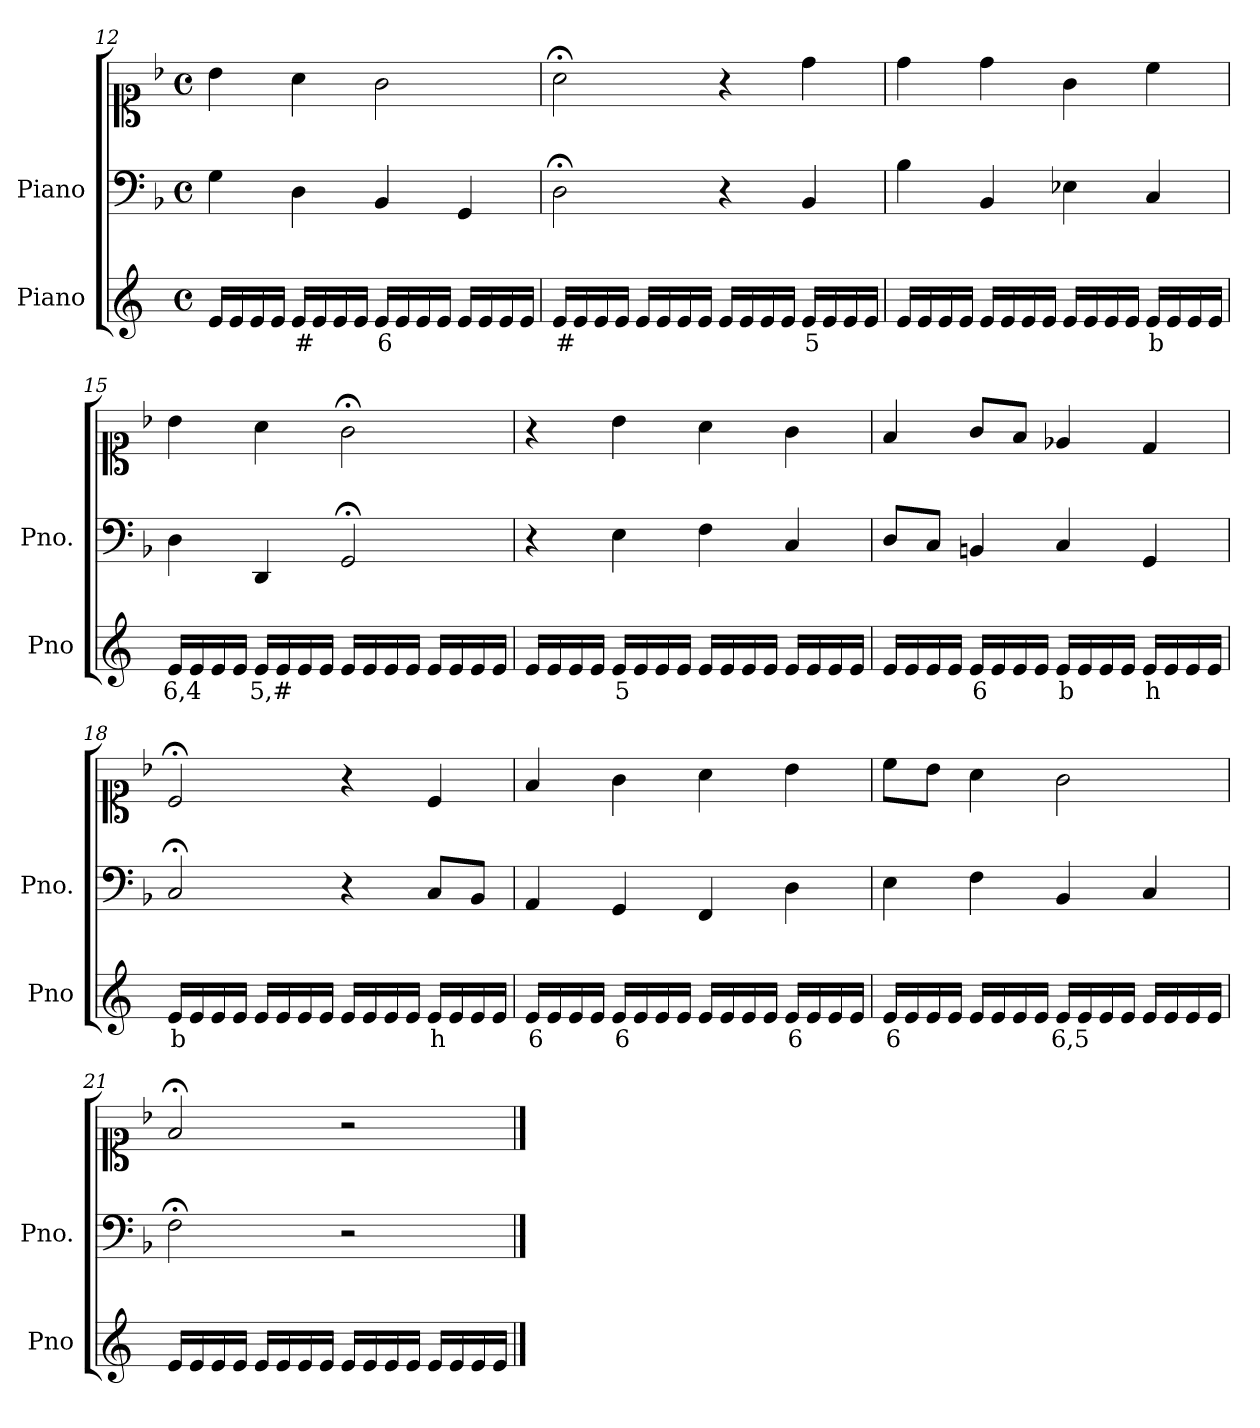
**kern	**text	**kern	**kern
*part2	*part2	*part1	*part1
*staff3	*staff3	*staff2	*staff1
*I"Piano	*	*I"Piano	*
*I'Pno	*	*I'Pno.	*
*clefG2	*	*clefF4	*clefC1
*k[]	*	*k[b-]	*k[b-]
*M4/4	*	*M4/4	*M4/4
*met(c)	*	*met(c)	*met(c)
=12	=12	=12	=12
16e/LL	.	4G\	4b-\
16e/	.	.	.
16e/	.	.	.
16e/JJ	.	.	.
!	!LO:LY:b	!	!
16e/LL	#	4D\	4a\
16e/	.	.	.
16e/	.	.	.
16e/JJ	.	.	.
!	!LO:LY:b	!	!
16e/LL	6	4BB-/	2g\
16e/	.	.	.
16e/	.	.	.
16e/JJ	.	.	.
16e/LL	.	4GG/	.
16e/	.	.	.
16e/	.	.	.
16e/JJ	.	.	.
=13	=13	=13	=13
!	!LO:LY:b	!	!
16e/LL	#	2D;<\	2a;<\
16e/	.	.	.
16e/	.	.	.
16e/JJ	.	.	.
16e/LL	.	.	.
16e/	.	.	.
16e/	.	.	.
16e/JJ	.	.	.
16e/LL	.	4r	4r
16e/	.	.	.
16e/	.	.	.
16e/JJ	.	.	.
!	!LO:LY:b	!	!
16e/LL	5	4BB-/	4dd\
16e/	.	.	.
16e/	.	.	.
16e/JJ	.	.	.
=14	=14	=14	=14
16e/LL	.	4B-\	4dd\
16e/	.	.	.
16e/	.	.	.
16e/JJ	.	.	.
16e/LL	.	4BB-/	4dd\
16e/	.	.	.
16e/	.	.	.
16e/JJ	.	.	.
16e/LL	.	4E-X\	4g\
16e/	.	.	.
16e/	.	.	.
16e/JJ	.	.	.
!	!LO:LY:b	!	!
16e/LL	b	4C/	4cc\
16e/	.	.	.
16e/	.	.	.
16e/JJ	.	.	.
=15	=15	=15	=15
!	!LO:LY:b	!	!
16e/LL	6,4	4D\	4b-\
16e/	.	.	.
16e/	.	.	.
16e/JJ	.	.	.
!	!LO:LY:b	!	!
16e/LL	5,#	4DD/	4a\
16e/	.	.	.
16e/	.	.	.
16e/JJ	.	.	.
16e/LL	.	2GG;</	2g;<\
16e/	.	.	.
16e/	.	.	.
16e/JJ	.	.	.
16e/LL	.	.	.
16e/	.	.	.
16e/	.	.	.
16e/JJ	.	.	.
=16	=16	=16	=16
16e/LL	.	4r	4r
16e/	.	.	.
16e/	.	.	.
16e/JJ	.	.	.
!	!LO:LY:b	!	!
16e/LL	5	4E\	4b-\
16e/	.	.	.
16e/	.	.	.
16e/JJ	.	.	.
16e/LL	.	4F\	4a\
16e/	.	.	.
16e/	.	.	.
16e/JJ	.	.	.
16e/LL	.	4C/	4g\
16e/	.	.	.
16e/	.	.	.
16e/JJ	.	.	.
=17	=17	=17	=17
16e/LL	.	8D/L	4f/
16e/	.	.	.
!	!LO:LY:b	!	!
16e/	_	8C/J	.
16e/JJ	.	.	.
!	!LO:LY:b	!	!
16e/LL	6	4BBn/	8g/L
16e/	.	.	.
16e/	.	.	8f/J
16e/JJ	.	.	.
!	!LO:LY:b	!	!
16e/LL	b	4C/	4e-X/
16e/	.	.	.
16e/	.	.	.
16e/JJ	.	.	.
!	!LO:LY:b	!	!
16e/LL	h	4GG/	4d/
16e/	.	.	.
16e/	.	.	.
16e/JJ	.	.	.
=18	=18	=18	=18
!	!LO:LY:b	!	!
16e/LL	b	2C;</	2c;</
16e/	.	.	.
16e/	.	.	.
16e/JJ	.	.	.
16e/LL	.	.	.
16e/	.	.	.
16e/	.	.	.
16e/JJ	.	.	.
16e/LL	.	4r	4r
16e/	.	.	.
16e/	.	.	.
16e/JJ	.	.	.
!	!LO:LY:b	!	!
16e/LL	h	8C/L	4c/
16e/	.	.	.
16e/	.	8BB-/J	.
16e/JJ	.	.	.
=19	=19	=19	=19
!	!LO:LY:b	!	!
16e/LL	6	4AA/	4f/
16e/	.	.	.
16e/	.	.	.
16e/JJ	.	.	.
!	!LO:LY:b	!	!
16e/LL	6	4GG/	4g\
16e/	.	.	.
16e/	.	.	.
16e/JJ	.	.	.
16e/LL	.	4FF/	4a\
16e/	.	.	.
16e/	.	.	.
16e/JJ	.	.	.
!	!LO:LY:b	!	!
16e/LL	6	4D\	4b-\
16e/	.	.	.
16e/	.	.	.
16e/JJ	.	.	.
=20	=20	=20	=20
!	!LO:LY:b	!	!
16e/LL	6	4E\	8cc\L
16e/	.	.	.
16e/	.	.	8b-\J
16e/JJ	.	.	.
16e/LL	.	4F\	4a\
16e/	.	.	.
16e/	.	.	.
16e/JJ	.	.	.
!	!LO:LY:b	!	!
16e/LL	6,5	4BB-/	2g\
16e/	.	.	.
16e/	.	.	.
16e/JJ	.	.	.
16e/LL	.	4C/	.
16e/	.	.	.
16e/	.	.	.
16e/JJ	.	.	.
=21	=21	=21	=21
16e/LL	.	2F;<\	2f;</
16e/	.	.	.
16e/	.	.	.
16e/JJ	.	.	.
16e/LL	.	.	.
16e/	.	.	.
16e/	.	.	.
16e/JJ	.	.	.
16e/LL	.	2r	2r
16e/	.	.	.
16e/	.	.	.
16e/JJ	.	.	.
16e/LL	.	.	.
16e/	.	.	.
16e/	.	.	.
16e/JJ	.	.	.
==	==	==	==
*-	*-	*-	*-
